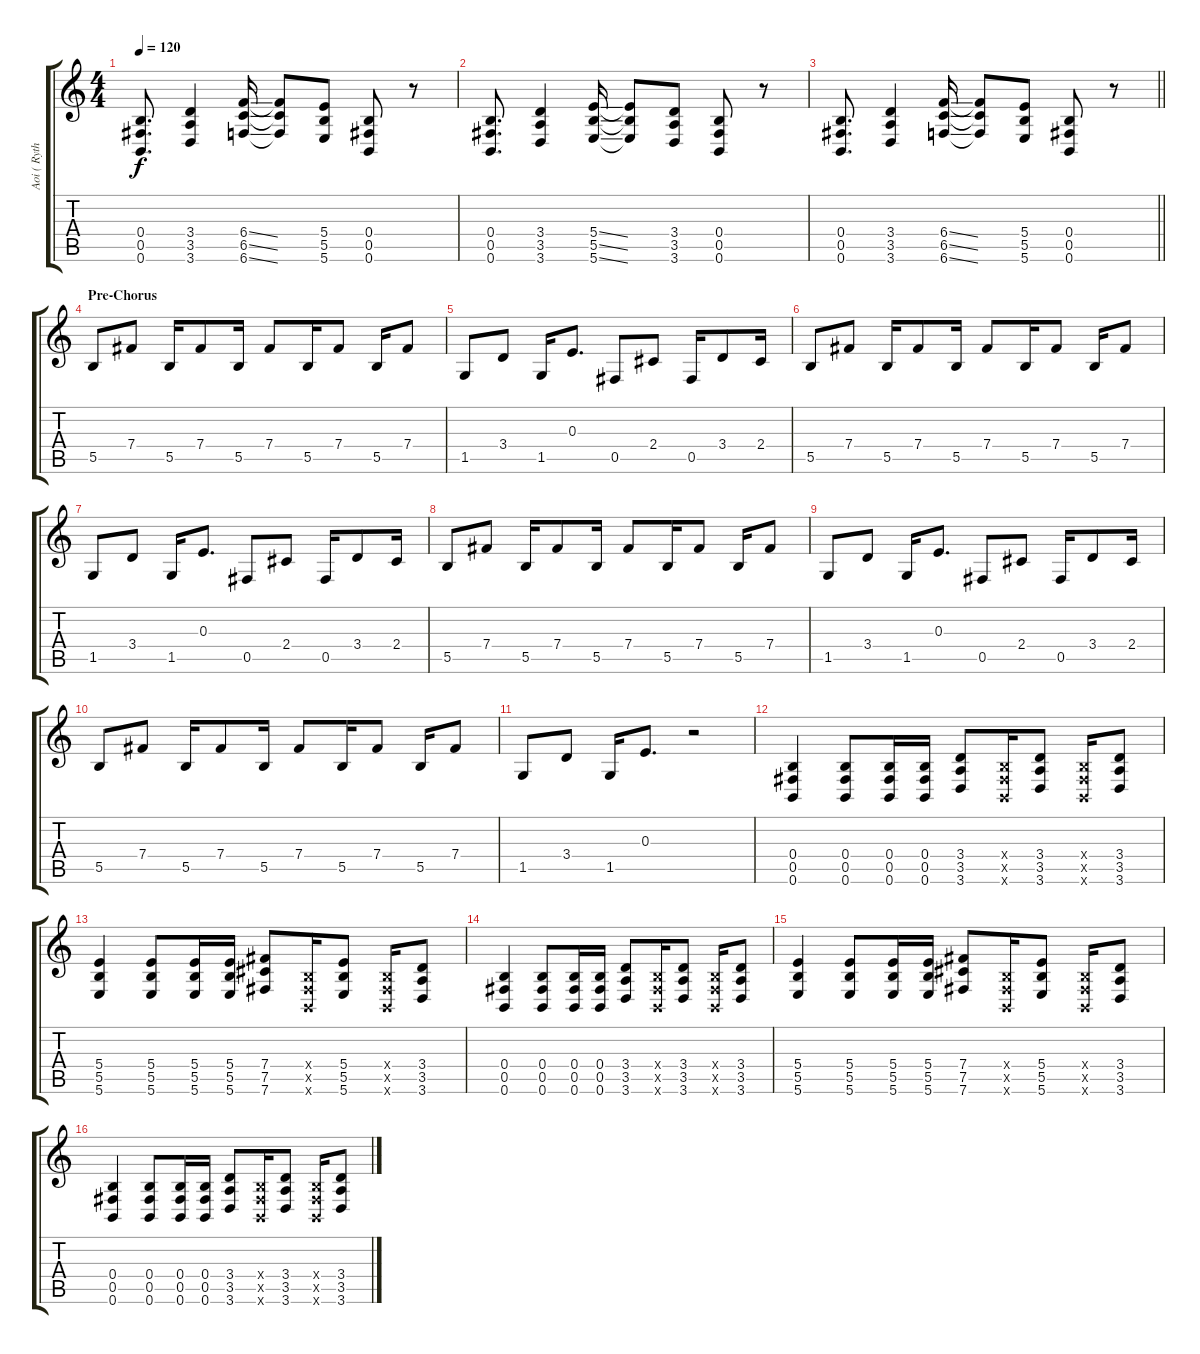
\track ("Aoi ( Rythm )" "Aoi ( Ryth") {instrument distortionguitar}
\staff {score tabs}
\tuning (Db4 Ab3 E3 B2 Gb2 B1) {hide}
\ts (4 4)
\tempo 120
\clef g2
\ks c
(0.4 0.5 0.6).8{d dy f} (3.4 3.5 3.6).4 (6.4{ss} 6.5{ss} 6.6{ss}).16 (6.4{t} 6.5{t} 6.6{t}).8 (5.4 5.5 5.6).8 (0.4 0.5 0.6).8 r.8 |
(0.4 0.5 0.6).8{d} (3.4 3.5 3.6).4 (5.4{ss} 5.5{ss} 5.6{ss}).16 (5.4{t} 5.5{t} 5.6{t}).8 (3.4 3.5 3.6).8 (0.4 0.5 0.6).8 r.8 |
\barLineRight lightlight
(0.4 0.5 0.6).8{d} (3.4 3.5 3.6).4 (6.4{ss} 6.5{ss} 6.6{ss}).16 (6.4{t} 6.5{t} 6.6{t}).8 (5.4 5.5 5.6).8 (0.4 0.5 0.6).8 r.8 |
\section ("" "Pre-Chorus")
5.5.8 7.4.8 5.5.16 7.4.8 5.5.16 7.4.8 5.5.16 7.4.8 5.5.16 7.4.8 |
1.5.8 3.4.8 1.5.16 0.3.8{d} 0.5.8 2.4.8 0.5.16 3.4.8 2.4.16 |
5.5.8 7.4.8 5.5.16 7.4.8 5.5.16 7.4.8 5.5.16 7.4.8 5.5.16 7.4.8 |
1.5.8 3.4.8 1.5.16 0.3.8{d} 0.5.8 2.4.8 0.5.16 3.4.8 2.4.16 |
5.5.8 7.4.8 5.5.16 7.4.8 5.5.16 7.4.8 5.5.16 7.4.8 5.5.16 7.4.8 |
1.5.8 3.4.8 1.5.16 0.3.8{d} 0.5.8 2.4.8 0.5.16 3.4.8 2.4.16 |
5.5.8 7.4.8 5.5.16 7.4.8 5.5.16 7.4.8 5.5.16 7.4.8 5.5.16 7.4.8 |
1.5.8 3.4.8 1.5.16 0.3.8{d} r.2 |
(0.4 0.5 0.6).4 (0.4 0.5 0.6).8 (0.4 0.5 0.6).16 (0.4 0.5 0.6).16 (3.4 3.5 3.6).8 (0.4{x} 0.5{x} 0.6{x}).16 (3.4 3.5 3.6).8 (0.4{x} 0.5{x} 0.6{x}).16 (3.4 3.5 3.6).8 |
(5.4 5.5 5.6).4 (5.4 5.5 5.6).8 (5.4 5.5 5.6).16 (5.4 5.5 5.6).16 (7.4 7.5 7.6).8 (0.4{x} 0.5{x} 0.6{x}).16 (5.4 5.5 5.6).8 (0.4{x} 0.5{x} 0.6{x}).16 (3.4 3.5 3.6).8 |
(0.4 0.5 0.6).4 (0.4 0.5 0.6).8 (0.4 0.5 0.6).16 (0.4 0.5 0.6).16 (3.4 3.5 3.6).8 (0.4{x} 0.5{x} 0.6{x}).16 (3.4 3.5 3.6).8 (0.4{x} 0.5{x} 0.6{x}).16 (3.4 3.5 3.6).8 |
(5.4 5.5 5.6).4 (5.4 5.5 5.6).8 (5.4 5.5 5.6).16 (5.4 5.5 5.6).16 (7.4 7.5 7.6).8 (0.4{x} 0.5{x} 0.6{x}).16 (5.4 5.5 5.6).8 (0.4{x} 0.5{x} 0.6{x}).16 (3.4 3.5 3.6).8 |
(0.4 0.5 0.6).4 (0.4 0.5 0.6).8 (0.4 0.5 0.6).16 (0.4 0.5 0.6).16 (3.4 3.5 3.6).8 (0.4{x} 0.5{x} 0.6{x}).16 (3.4 3.5 3.6).8 (0.4{x} 0.5{x} 0.6{x}).16 (3.4 3.5 3.6).8
